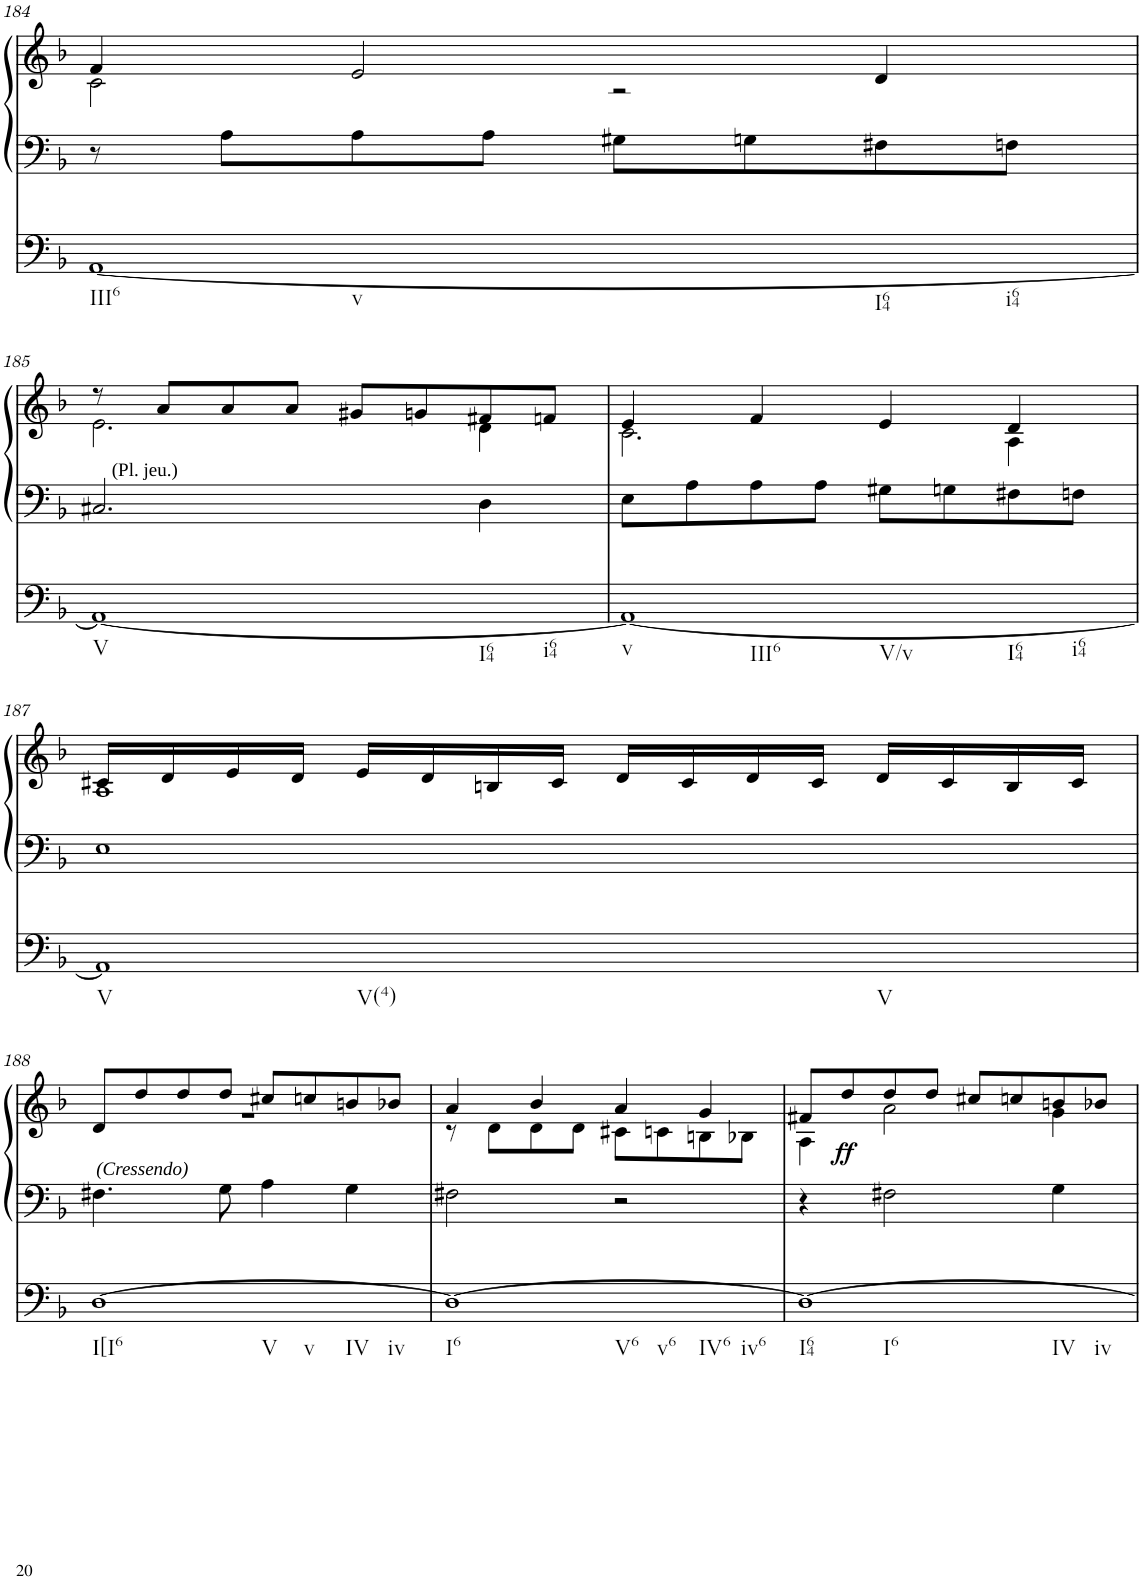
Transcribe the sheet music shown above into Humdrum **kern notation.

**kern	**kern	**kern	**dynam
*part2	*part1	*part1	*part1
*staff3	*staff2	*staff1	*staff1/2
*I"Pedal	*I"linke Hand	*	*
!!LO:PB:g=z
*clefF4	*clefF4	*clefG2	*
*k[b-]	*k[b-]	*k[b-]	*
*M4/4	*M4/4	*M4/4	*
=184	=184	=184	=184
*	*	*^	*
!LO:TX:b:t=III6	!	!	!	!
!LO:TX:b:t=v	!	!	!	!
!LO:TX:b:t=I64	!	!	!	!
!LO:TX:b:t=i64	!	!	!	!
[1AA	8r	4f/	2c\	.
.	8A\L	.	.	.
.	8A\	2e/	.	.
.	8A\J	.	.	.
.	8G#X\L	.	2r	.
.	8Gn\	.	.	.
.	8F#X\	4d/	.	.
.	8Fn\J	.	.	.
!!LO:LB:g=z	!!
=185	=185	=185	=185	=185
!	!LO:TX:a:t=(Pl. jeu.)	!	!	!
!LO:TX:b:t=V	!	!	!	!
!LO:TX:b:t=I64	!	!	!	!
!LO:TX:b:t=i64	!	!	!	!
1AA_	2.C#X/	8r	2.e\	.
.	.	8a/L	.	.
.	.	8a/	.	.
.	.	8a/J	.	.
.	.	8g#X/L	.	.
.	.	8gn/	.	.
.	4D\	8f#X/	4d\	.
.	.	8fn/J	.	.
=186	=186	=186	=186	=186
!LO:TX:b:t=v	!	!	!	!
!LO:TX:b:t=III6	!	!	!	!
!LO:TX:b:t=V/v	!	!	!	!
!LO:TX:b:t=I64	!	!	!	!
!LO:TX:b:t=i64	!	!	!	!
1AA_	8E\L	4e/	2.c\	.
.	8A\	.	.	.
.	8A\	4f/	.	.
.	8A\J	.	.	.
.	8G#X\L	4e/	.	.
.	8Gn\	.	.	.
.	8F#X\	4d/	4A\	.
.	8Fn\J	.	.	.
!!LO:LB:g=z	!!
=187	=187	=187	=187	=187
!LO:TX:b:t=V	!	!	!	!
!LO:TX:b:t=V(4)	!	!	!	!
!LO:TX:b:t=V	!	!	!	!
1AA]	1E	16c#X/LL	1A	.
.	.	16d/	.	.
.	.	16e/	.	.
.	.	16d/JJ	.	.
.	.	16e/LL	.	.
.	.	16d/	.	.
.	.	16Bn/	.	.
.	.	16c#/JJ	.	.
.	.	16d/LL	.	.
.	.	16c#/	.	.
.	.	16d/	.	.
.	.	16c#/JJ	.	.
.	.	16d/LL	.	.
.	.	16c#/	.	.
.	.	16B/	.	.
.	.	16c#/JJ	.	.
!!LO:LB:g=z	!!
=188	=188	=188	=188	=188
!	!	!LO:TX:b:i:t=(Cressendo)	!	!
!LO:TX:b:t=I[I6	!	!	!	!
!LO:TX:b:t=V	!	!	!	!
!LO:TX:b:t=v	!	!	!	!
!LO:TX:b:t=IV	!	!	!	!
!LO:TX:b:t=iv	!	!	!	!
[1D	4.F#X\	8d/L	1r	.
.	.	8dd/	.	.
.	.	8dd/	.	.
.	8G\	8dd/J	.	.
.	4A\	8cc#X/L	.	.
.	.	8ccn/	.	.
.	4G\	8bn/	.	.
.	.	8b-X/J	.	.
=189	=189	=189	=189	=189
!LO:TX:b:t=I6	!	!	!	!
!LO:TX:b:t=V6	!	!	!	!
!LO:TX:b:t=v6	!	!	!	!
!LO:TX:b:t=IV6	!	!	!	!
!LO:TX:b:t=iv6	!	!	!	!
1D_	2F#X\	4a/	8r	.
.	.	.	8d\L	.
.	.	4b-/	8d\	.
.	.	.	8d\J	.
.	2r	4a/	8c#X\L	.
.	.	.	8cn\	.
.	.	4g/	8Bn\	.
.	.	.	8B-X\J	.
=190	=190	=190	=190	=190
!LO:TX:b:t=I64	!	!	!	!
!LO:TX:b:t=I6	!	!	!	!
!LO:TX:b:t=IV	!	!	!	!
!LO:TX:b:t=iv	!	!	!	!
1D_	4r	8f#X/L	4A\	.
!	!	!	!	!LO:DY:b
.	.	8dd/	.	ff
.	2F#X\	8dd/	2a\	.
.	.	8dd/J	.	.
.	.	8cc#X/L	.	.
.	.	8ccn/	.	.
.	4G\	8bn/	4g\	.
.	.	8b-X/J	.	.
*	*	*v	*v	*
=	=	=	=
*-	*-	*-	*-
